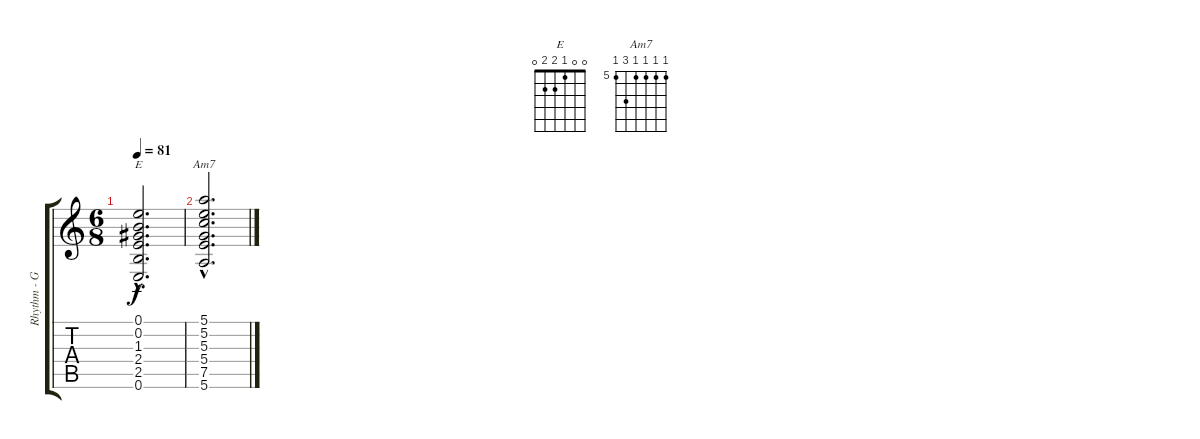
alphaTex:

\track ("Rhythm - Guitar" "Rhythm - G") {instrument acousticguitarnylon}
\staff {score tabs}
\tuning (E4 B3 G3 D3 A2 E2) {hide}
\chord ("E" 0 0 1 2 2 0)
\chord ("Am7" 5 5 5 5 7 5) {firstfret 5}
\ts (6 8)
\tempo 81
\clef g2
\ks c
(0.1{hac} 0.2{hac} 1.3{hac} 2.4{hac} 2.5{hac} 0.6{hac}).2{d ch "E" dy f} |
(5.1{hac} 5.2{hac} 5.3{hac} 5.4{hac} 7.5{hac} 5.6{hac}).2{d ch "Am7"}
